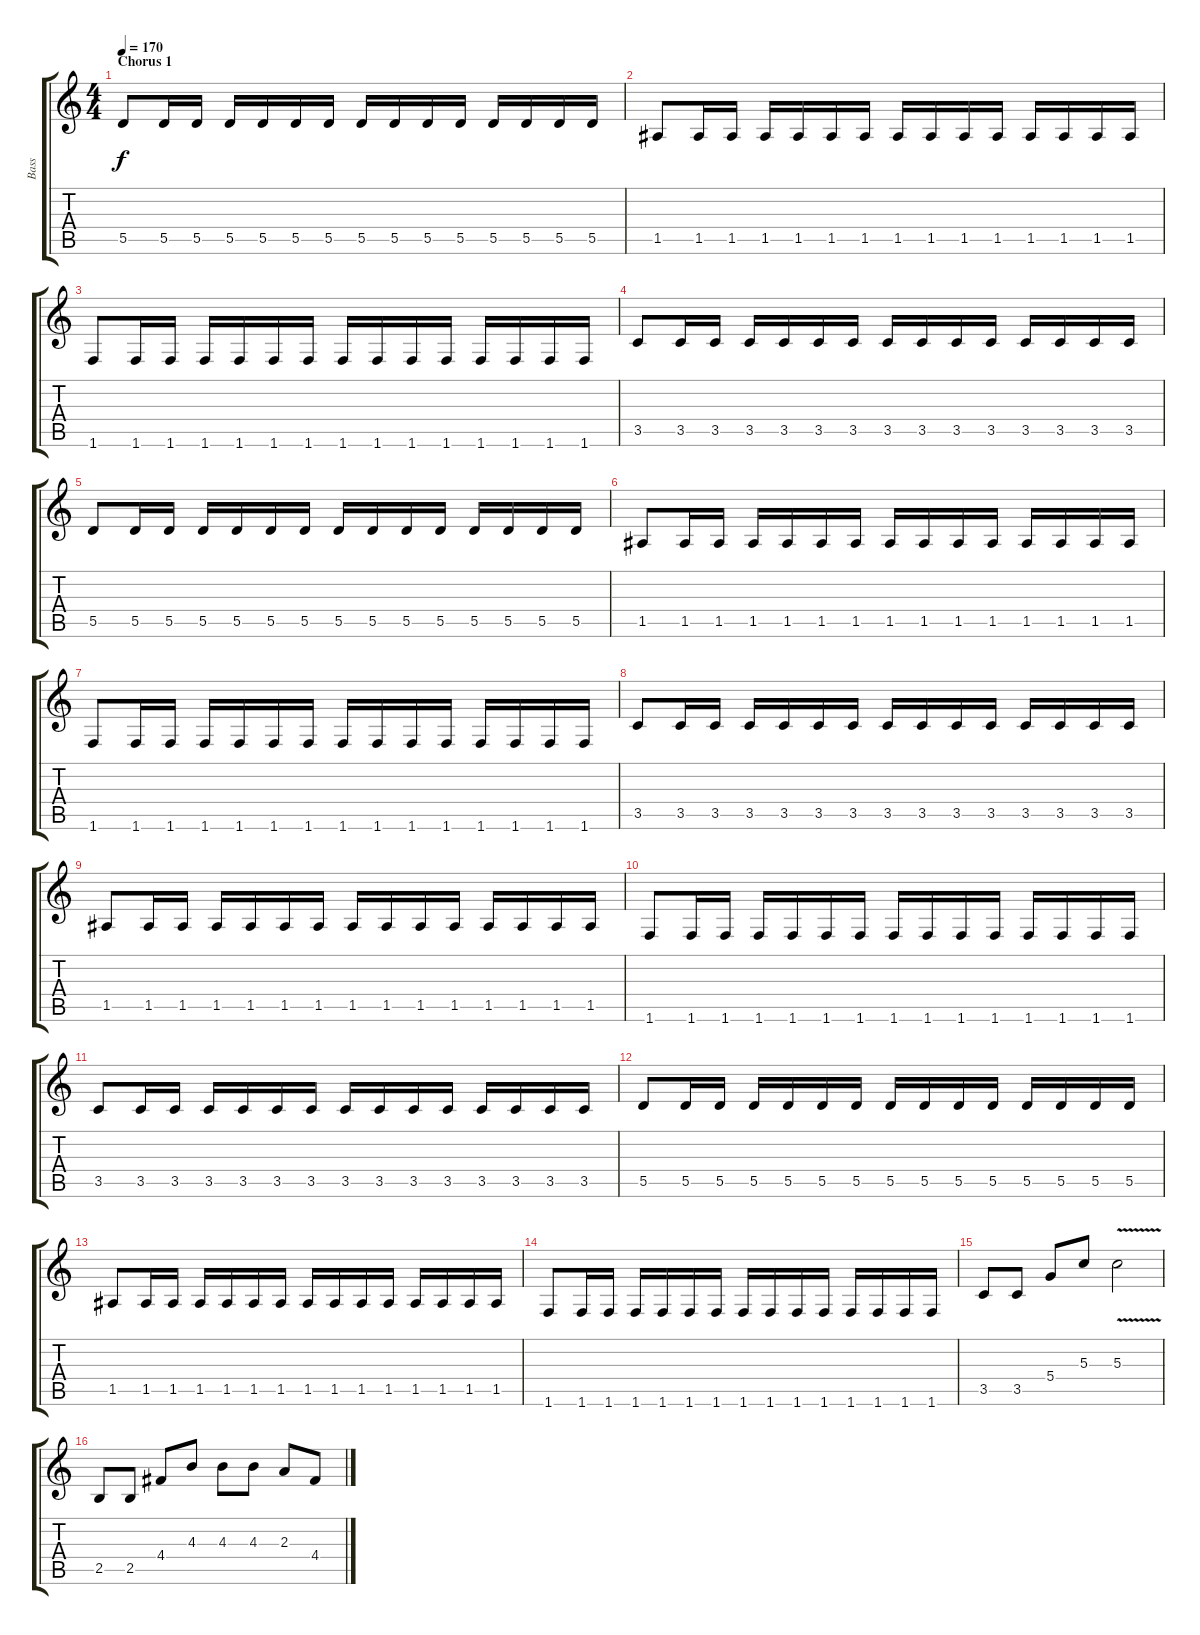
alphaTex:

\track ("Bass" "Bass") {instrument electricbassfinger}
\staff {score tabs}
\tuning (E4 B3 G3 D3 A2 E2) {hide}
\ts (4 4)
\section ("" "Chorus 1")
\tempo 170
\clef g2
\ks c
5.5.8{dy f} 5.5.16 5.5.16 5.5.16 5.5.16 5.5.16 5.5.16 5.5.16 5.5.16 5.5.16 5.5.16 5.5.16 5.5.16 5.5.16 5.5.16 |
1.5.8 1.5.16 1.5.16 1.5.16 1.5.16 1.5.16 1.5.16 1.5.16 1.5.16 1.5.16 1.5.16 1.5.16 1.5.16 1.5.16 1.5.16 |
1.6.8 1.6.16 1.6.16 1.6.16 1.6.16 1.6.16 1.6.16 1.6.16 1.6.16 1.6.16 1.6.16 1.6.16 1.6.16 1.6.16 1.6.16 |
3.5.8 3.5.16 3.5.16 3.5.16 3.5.16 3.5.16 3.5.16 3.5.16 3.5.16 3.5.16 3.5.16 3.5.16 3.5.16 3.5.16 3.5.16 |
5.5.8 5.5.16 5.5.16 5.5.16 5.5.16 5.5.16 5.5.16 5.5.16 5.5.16 5.5.16 5.5.16 5.5.16 5.5.16 5.5.16 5.5.16 |
1.5.8 1.5.16 1.5.16 1.5.16 1.5.16 1.5.16 1.5.16 1.5.16 1.5.16 1.5.16 1.5.16 1.5.16 1.5.16 1.5.16 1.5.16 |
1.6.8 1.6.16 1.6.16 1.6.16 1.6.16 1.6.16 1.6.16 1.6.16 1.6.16 1.6.16 1.6.16 1.6.16 1.6.16 1.6.16 1.6.16 |
3.5.8 3.5.16 3.5.16 3.5.16 3.5.16 3.5.16 3.5.16 3.5.16 3.5.16 3.5.16 3.5.16 3.5.16 3.5.16 3.5.16 3.5.16 |
1.5.8 1.5.16 1.5.16 1.5.16 1.5.16 1.5.16 1.5.16 1.5.16 1.5.16 1.5.16 1.5.16 1.5.16 1.5.16 1.5.16 1.5.16 |
1.6.8 1.6.16 1.6.16 1.6.16 1.6.16 1.6.16 1.6.16 1.6.16 1.6.16 1.6.16 1.6.16 1.6.16 1.6.16 1.6.16 1.6.16 |
3.5.8 3.5.16 3.5.16 3.5.16 3.5.16 3.5.16 3.5.16 3.5.16 3.5.16 3.5.16 3.5.16 3.5.16 3.5.16 3.5.16 3.5.16 |
5.5.8 5.5.16 5.5.16 5.5.16 5.5.16 5.5.16 5.5.16 5.5.16 5.5.16 5.5.16 5.5.16 5.5.16 5.5.16 5.5.16 5.5.16 |
1.5.8 1.5.16 1.5.16 1.5.16 1.5.16 1.5.16 1.5.16 1.5.16 1.5.16 1.5.16 1.5.16 1.5.16 1.5.16 1.5.16 1.5.16 |
1.6.8 1.6.16 1.6.16 1.6.16 1.6.16 1.6.16 1.6.16 1.6.16 1.6.16 1.6.16 1.6.16 1.6.16 1.6.16 1.6.16 1.6.16 |
3.5.8 3.5.8 5.4.8 5.3.8 5.3{v}.2 |
2.5.8 2.5.8 4.4.8 4.3.8 4.3.8 4.3.8 2.3.8 4.4.8
